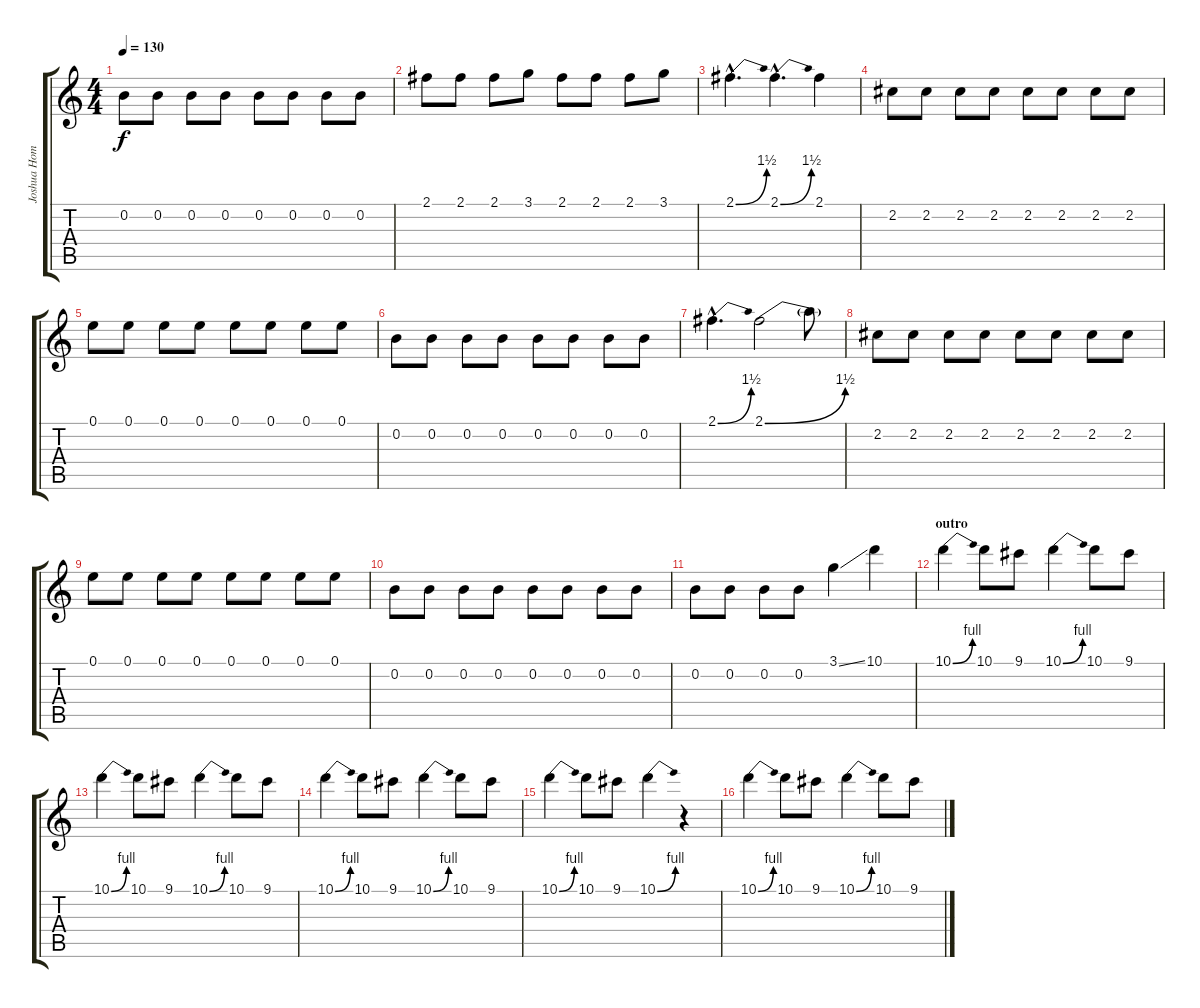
\track ("Joshua Homme - guitar lick" "Joshua Hom") {instrument distortionguitar}
\staff {score tabs}
\tuning (E4 B3 G3 D3 A2 E2) {hide}
\ts (4 4)
\tempo 130
\clef g2
\ks c
0.2.8{dy f} 0.2.8 0.2.8 0.2.8 0.2.8 0.2.8 0.2.8 0.2.8 |
2.1.8 2.1.8 2.1.8 3.1.8 2.1.8 2.1.8 2.1.8 3.1.8 |
2.1{be (bend 0 0 60 6) hac}.4{d} 2.1{be (bend 0 0 60 6) hac}.4{d} 2.1.4 |
2.2.8 2.2.8 2.2.8 2.2.8 2.2.8 2.2.8 2.2.8 2.2.8 |
0.1.8 0.1.8 0.1.8 0.1.8 0.1.8 0.1.8 0.1.8 0.1.8 |
0.2.8 0.2.8 0.2.8 0.2.8 0.2.8 0.2.8 0.2.8 0.2.8 |
2.1{be (bend 0 0 60 6) hac}.4{d} 2.1{be (bend 0 0 60 6)}.2 2.1{t}.8 |
2.2.8 2.2.8 2.2.8 2.2.8 2.2.8 2.2.8 2.2.8 2.2.8 |
0.1.8 0.1.8 0.1.8 0.1.8 0.1.8 0.1.8 0.1.8 0.1.8 |
0.2.8 0.2.8 0.2.8 0.2.8 0.2.8 0.2.8 0.2.8 0.2.8 |
0.2.8 0.2.8 0.2.8 0.2.8 3.1{ss}.4 10.1.4 |
\section ("" "outro")
10.1{be (bend 0 0 60 4)}.4 10.1.8 9.1.8 10.1{be (bend 0 0 60 4)}.4 10.1.8 9.1.8 |
10.1{be (bend 0 0 60 4)}.4 10.1.8 9.1.8 10.1{be (bend 0 0 60 4)}.4 10.1.8 9.1.8 |
10.1{be (bend 0 0 60 4)}.4 10.1.8 9.1.8 10.1{be (bend 0 0 60 4)}.4 10.1.8 9.1.8 |
10.1{be (bend 0 0 60 4)}.4 10.1.8 9.1.8 10.1{be (bend 0 0 60 4)}.4 r.4 |
10.1{be (bend 0 0 60 4)}.4 10.1.8 9.1.8 10.1{be (bend 0 0 60 4)}.4 10.1.8 9.1.8
